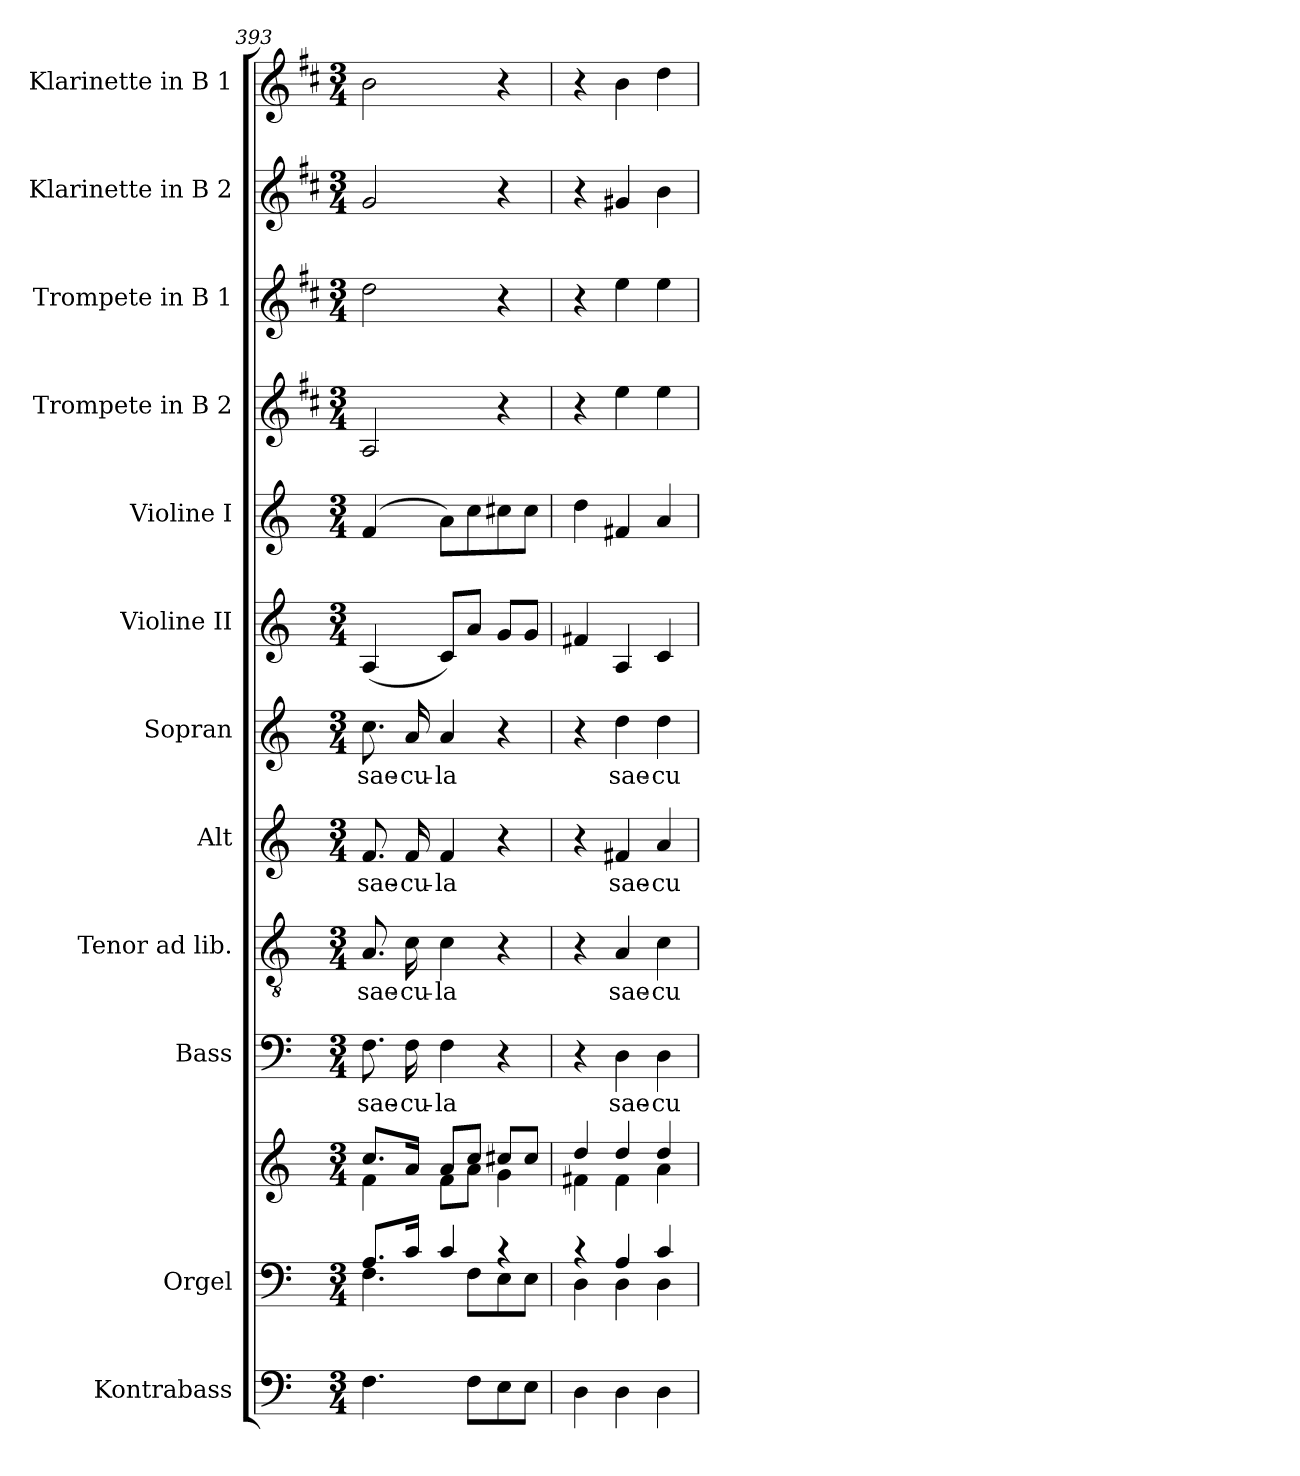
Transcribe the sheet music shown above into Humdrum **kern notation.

**kern	**kern	**kern	**kern	**text	**kern	**text	**kern	**text	**kern	**text	**kern	**kern	**kern	**kern	**kern	**kern
*part12	*part11	*part11	*part10	*part10	*part9	*part9	*part8	*part8	*part7	*part7	*part6	*part5	*part4	*part3	*part2	*part1
*staff13	*staff12	*staff11	*staff10	*staff10	*staff9	*staff9	*staff8	*staff8	*staff7	*staff7	*staff6	*staff5	*staff4	*staff3	*staff2	*staff1
*I"Kontrabass	*I"Orgel	*	*I"Bass	*	*I"Tenor ad lib.	*	*I"Alt	*	*I"Sopran	*	*I"Violine II	*I"Violine I	*I"Trompete in B 2	*I"Trompete in B 1	*I"Klarinette in B 2	*I"Klarinette in B 1
*I'Kb.	*I'Org.	*	*I'B	*	*I'T	*	*I'A	*	*I'S	*	*I'Vl. II	*I'Vl. I	*	*	*	*
*clefF4	*clefF4	*clefG2	*clefF4	*	*clefGv2	*	*clefG2	*	*clefG2	*	*clefG2	*clefG2	*clefG2	*clefG2	*clefG2	*clefG2
*ITrd7c12	*	*	*	*	*	*	*	*	*	*	*	*	*ITrd1c2	*ITrd1c2	*ITrd1c2	*ITrd1c2
*k[]	*k[]	*k[]	*k[]	*	*k[]	*	*k[]	*	*k[]	*	*k[]	*k[]	*k[]	*k[]	*k[]	*k[]
*C:	*C:	*C:	*C:	*	*C:	*	*C:	*	*C:	*	*C:	*C:	*C:	*C:	*C:	*C:
*M3/4	*M3/4	*M3/4	*M3/4	*	*M3/4	*	*M3/4	*	*M3/4	*	*M3/4	*M3/4	*M3/4	*M3/4	*M3/4	*M3/4
=393	=393	=393	=393	=393	=393	=393	=393	=393	=393	=393	=393	=393	=393	=393	=393	=393
*	*^	*^	*	*	*	*	*	*	*	*	*	*	*	*	*	*
!	!	!	!	!	!	!LO:LY:b	!	!LO:LY:b	!	!LO:LY:b	!	!LO:LY:b	!	!	!	!	!	!
4.FF\	8.A/L	4.F\	8.cc/L	4f\	8.F\	sae-	8.A/	sae-	8.f/	sae-	8.cc\	sae-	(<4A/	(4f/	2G/	2cc\	2f/	2a\
!	!	!	!	!	!	!LO:LY:b	!	!LO:LY:b	!	!LO:LY:b	!	!LO:LY:b	!	!	!	!	!	!
.	16c/Jk	.	16a/Jk	.	16F\	-cu-	16c\	-cu-	16f/	-cu-	16a/	-cu-	.	.	.	.	.	.
!	!	!	!	!	!	!LO:LY:b	!	!LO:LY:b	!	!LO:LY:b	!	!LO:LY:b	!	!	!	!	!	!
.	4c/	.	8a/L	8f\L	4F\	-la	4c\	-la	4f/	-la	4a/	-la	8c/L)	8a\L)	.	.	.	.
8FF\L	.	8F\L	8cc/J	8a\J	.	.	.	.	.	.	.	.	8a/J	8cc\	.	.	.	.
8EE\	4rc	8E\	8cc#X/L	4g\	4r	.	4r	.	4r	.	4r	.	8g/L	8cc#X\	4r	4r	4r	4r
8EE\J	.	8E\J	8cc#/J	.	.	.	.	.	.	.	.	.	8g/J	8cc#\J	.	.	.	.
=394	=394	=394	=394	=394	=394	=394	=394	=394	=394	=394	=394	=394	=394	=394	=394	=394	=394	=394
4DD\	4rc	4D\	4dd/	4f#X\	4r	.	4r	.	4r	.	4r	.	4f#X/	4dd\	4r	4r	4r	4r
!	!	!	!	!	!	!LO:LY:b	!	!LO:LY:b	!	!LO:LY:b	!	!LO:LY:b	!	!	!	!	!	!
4DD\	4A/	4D\	4dd/	4f#\	4D\	sae-	4A/	sae-	4f#X/	sae-	4dd\	sae-	4A/	4f#X/	4dd\	4dd\	4f#X/	4a\
!	!	!	!	!	!	!LO:LY:b	!	!LO:LY:b	!	!LO:LY:b	!	!LO:LY:b	!	!	!	!	!	!
4DD\	4c/	4D\	4dd/	4a\	4D\	-cu-	4c\	-cu-	4a/	-cu-	4dd\	-cu-	4c/	4a/	4dd\	4dd\	4a\	4cc\
*	*v	*v	*	*	*	*	*	*	*	*	*	*	*	*	*	*	*	*
*	*	*v	*v	*	*	*	*	*	*	*	*	*	*	*	*	*	*
=	=	=	=	=	=	=	=	=	=	=	=	=	=	=	=	=
*-	*-	*-	*-	*-	*-	*-	*-	*-	*-	*-	*-	*-	*-	*-	*-	*-
